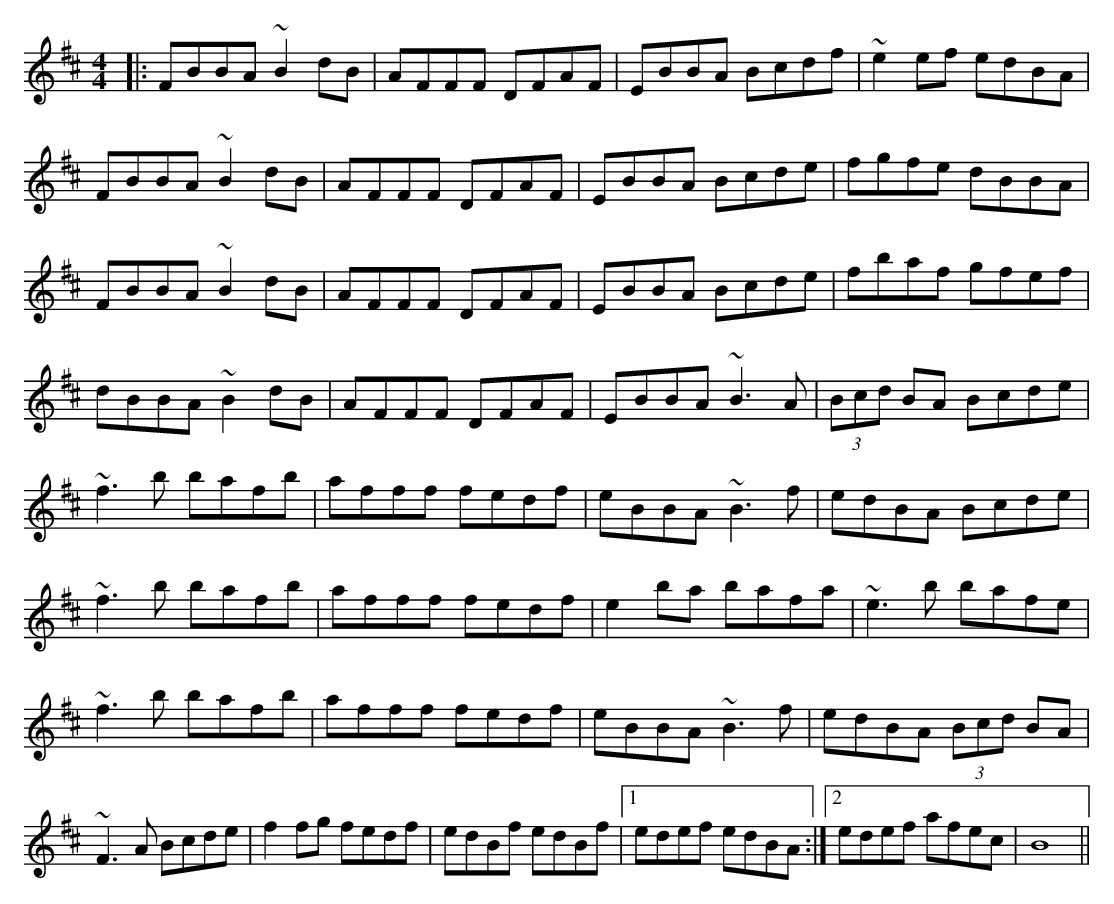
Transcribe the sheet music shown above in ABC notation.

X:1
M:4/4
K:Bmin
|:FBBA ~B2 dB|AFFF DFAF|EBBA Bcdf|~e2 ef edBA|
FBBA ~B2 dB|AFFF DFAF|EBBA Bcde|fgfe dBBA|
FBBA ~B2 dB|AFFF DFAF|EBBA Bcde|fbaf gfef|
dBBA ~B2 dB|AFFF DFAF|EBBA ~B3A|(3Bcd BA Bcde|
~f3b bafb|afff fedf|eBBA ~B3f|edBA Bcde|
~f3b bafb|afff fedf|e2ba bafa|~e3b bafe|
~f3b bafb|afff fedf|eBBA ~B3f|edBA (3Bcd BA|
~F3A Bcde|f2fg fedf|edBf edBf|1 edef edBA:|2 edef afec|B8||
